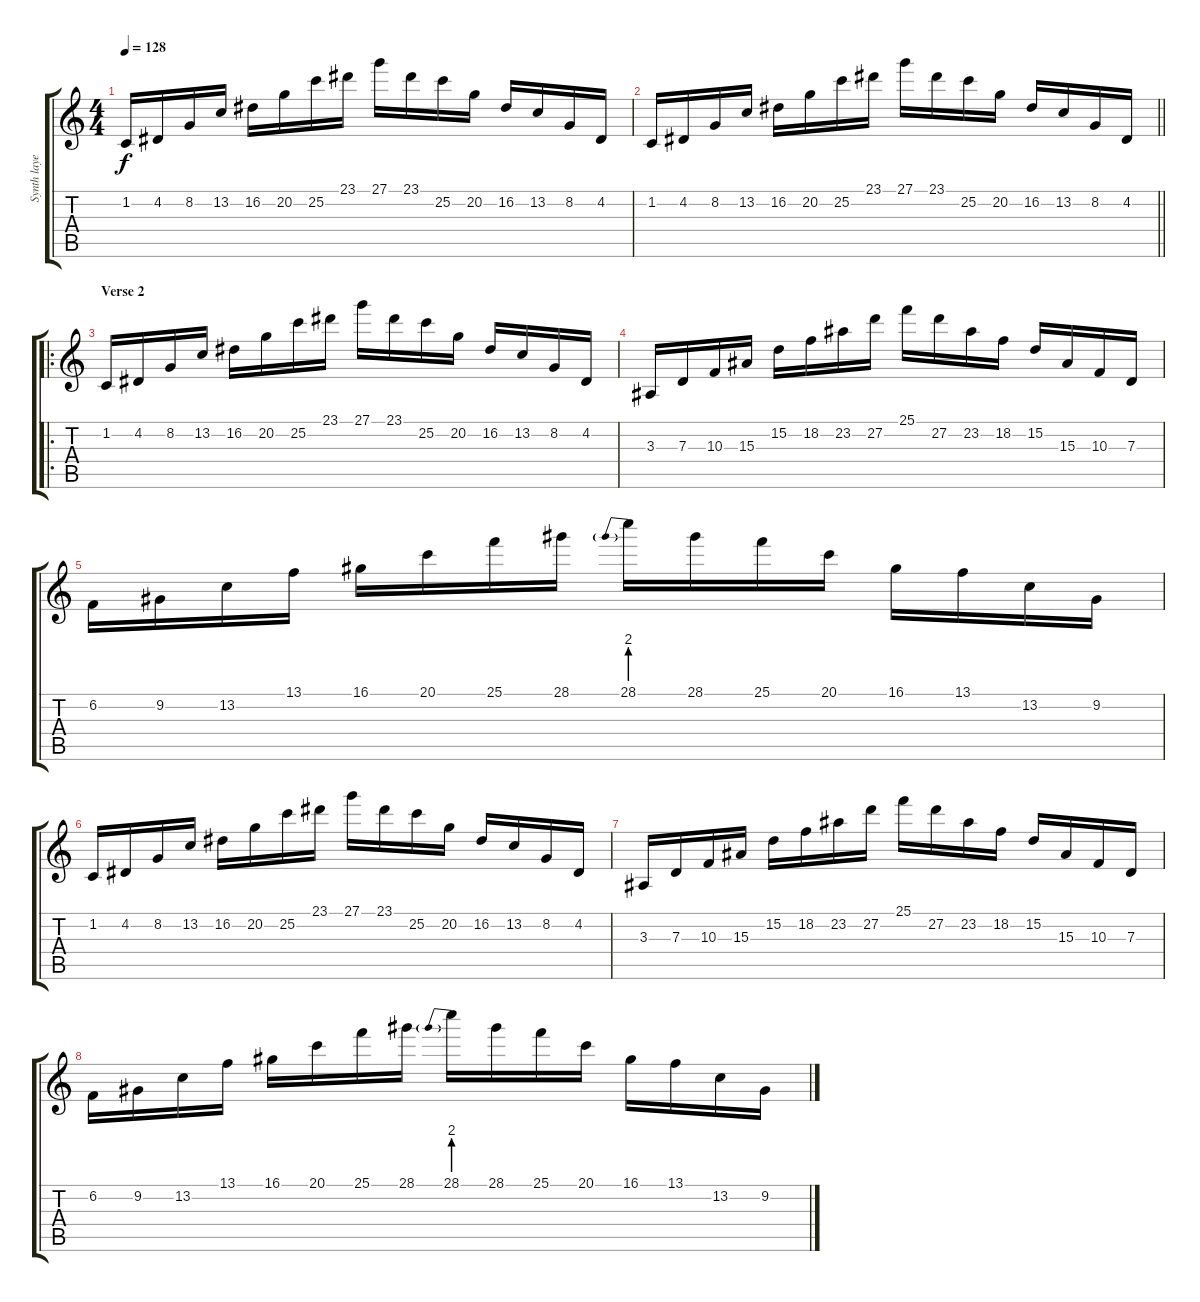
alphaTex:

\track ("Synth layer 3" "Synth laye") {instrument pad3polysynth}
\staff {score tabs}
\tuning (E4 B3 G3 D3 A2 E2) {hide}
\ts (4 4)
\tempo 128
\clef g2
\ks c
1.2.16{dy f} 4.2.16 8.2.16 13.2.16 16.2.16 20.2.16 25.2.16 23.1.16 27.1.16 23.1.16 25.2.16 20.2.16 16.2.16 13.2.16 8.2.16 4.2.16 |
\barLineRight lightlight
1.2.16 4.2.16 8.2.16 13.2.16 16.2.16 20.2.16 25.2.16 23.1.16 27.1.16 23.1.16 25.2.16 20.2.16 16.2.16 13.2.16 8.2.16 4.2.16 |
\ro
\section ("" "Verse 2")
1.2.16 4.2.16 8.2.16 13.2.16 16.2.16 20.2.16 25.2.16 23.1.16 27.1.16 23.1.16 25.2.16 20.2.16 16.2.16 13.2.16 8.2.16 4.2.16 |
3.3.16 7.3.16 10.3.16 15.3.16 15.2.16 18.2.16 23.2.16 27.2.16 25.1.16 27.2.16 23.2.16 18.2.16 15.2.16 15.3.16 10.3.16 7.3.16 |
6.2.16 9.2.16 13.2.16 13.1.16 16.1.16 20.1.16 25.1.16 28.1.16 28.1{be (prebend 0 8 60 8)}.16 28.1.16 25.1.16 20.1.16 16.1.16 13.1.16 13.2.16 9.2.16 |
1.2.16 4.2.16 8.2.16 13.2.16 16.2.16 20.2.16 25.2.16 23.1.16 27.1.16 23.1.16 25.2.16 20.2.16 16.2.16 13.2.16 8.2.16 4.2.16 |
3.3.16 7.3.16 10.3.16 15.3.16 15.2.16 18.2.16 23.2.16 27.2.16 25.1.16 27.2.16 23.2.16 18.2.16 15.2.16 15.3.16 10.3.16 7.3.16 |
6.2.16 9.2.16 13.2.16 13.1.16 16.1.16 20.1.16 25.1.16 28.1.16 28.1{be (prebend 0 8 60 8)}.16 28.1.16 25.1.16 20.1.16 16.1.16 13.1.16 13.2.16 9.2.16
